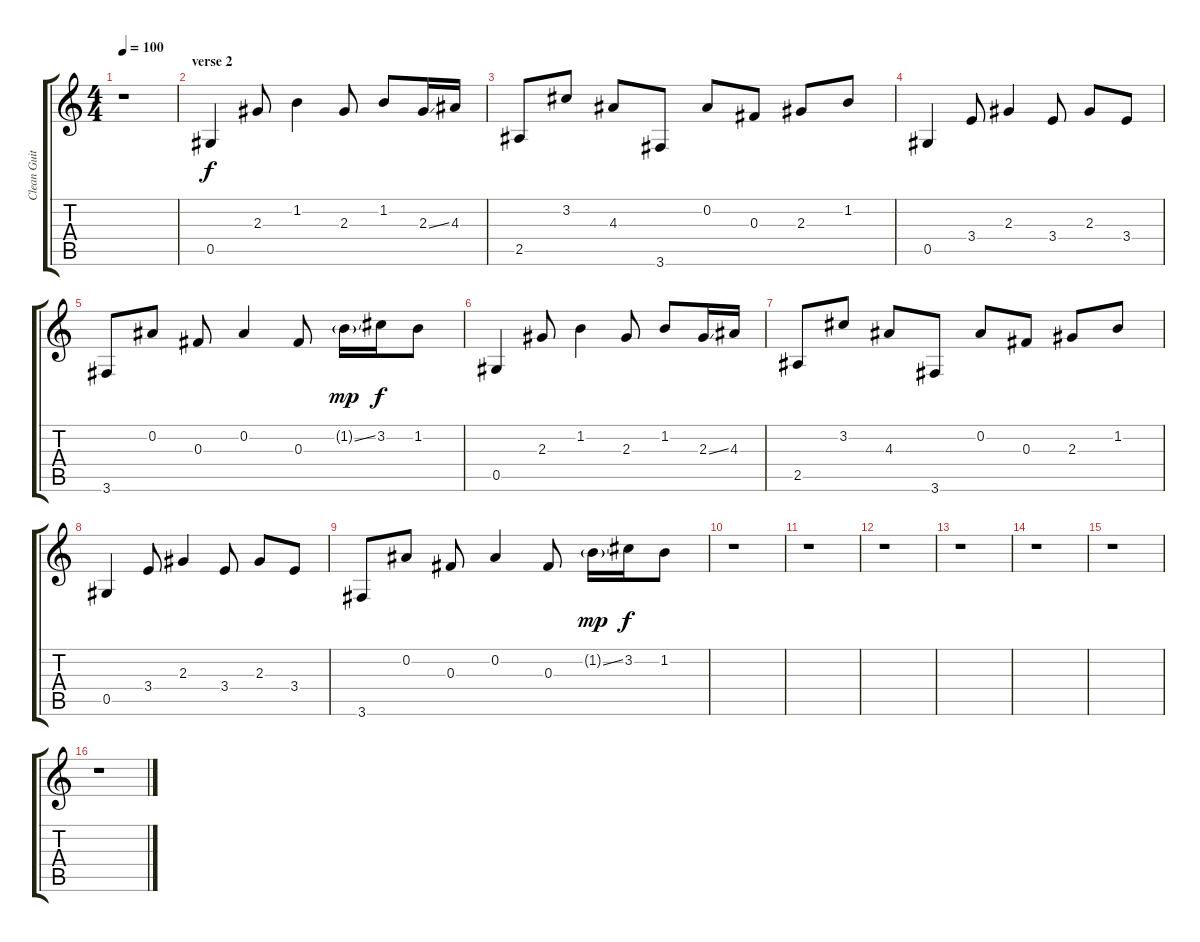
\track ("Clean Guitar 2" "Clean Guit") {instrument acousticguitarsteel}
\staff {score tabs}
\tuning (Eb4 Bb3 Gb3 Db3 Ab2 Eb2) {hide}
\ts (4 4)
\tempo 100
\clef g2
\ks c
r.1{dy f} |
\section ("" "verse 2")
0.5.4 2.3.8 1.2.4 2.3.8 1.2.8 2.3{ss}.16 4.3.16 |
2.5.8 3.2.8 4.3.8 3.6.8 0.2.8 0.3.8 2.3.8 1.2.8 |
0.5.4 3.4.8 2.3.4 3.4.8 2.3.8 3.4.8 |
3.6.8 0.2.8 0.3.8 0.2.4 0.3.8 1.2{ss g}.16{dy mp} 3.2.16{dy f} 1.2.8 |
0.5.4 2.3.8 1.2.4 2.3.8 1.2.8 2.3{ss}.16 4.3.16 |
2.5.8 3.2.8 4.3.8 3.6.8 0.2.8 0.3.8 2.3.8 1.2.8 |
0.5.4 3.4.8 2.3.4 3.4.8 2.3.8 3.4.8 |
3.6.8 0.2.8 0.3.8 0.2.4 0.3.8 1.2{ss g}.16{dy mp} 3.2.16{dy f} 1.2.8 |
r.1 |
r.1 |
r.1 |
r.1 |
r.1 |
r.1 |
r.1
